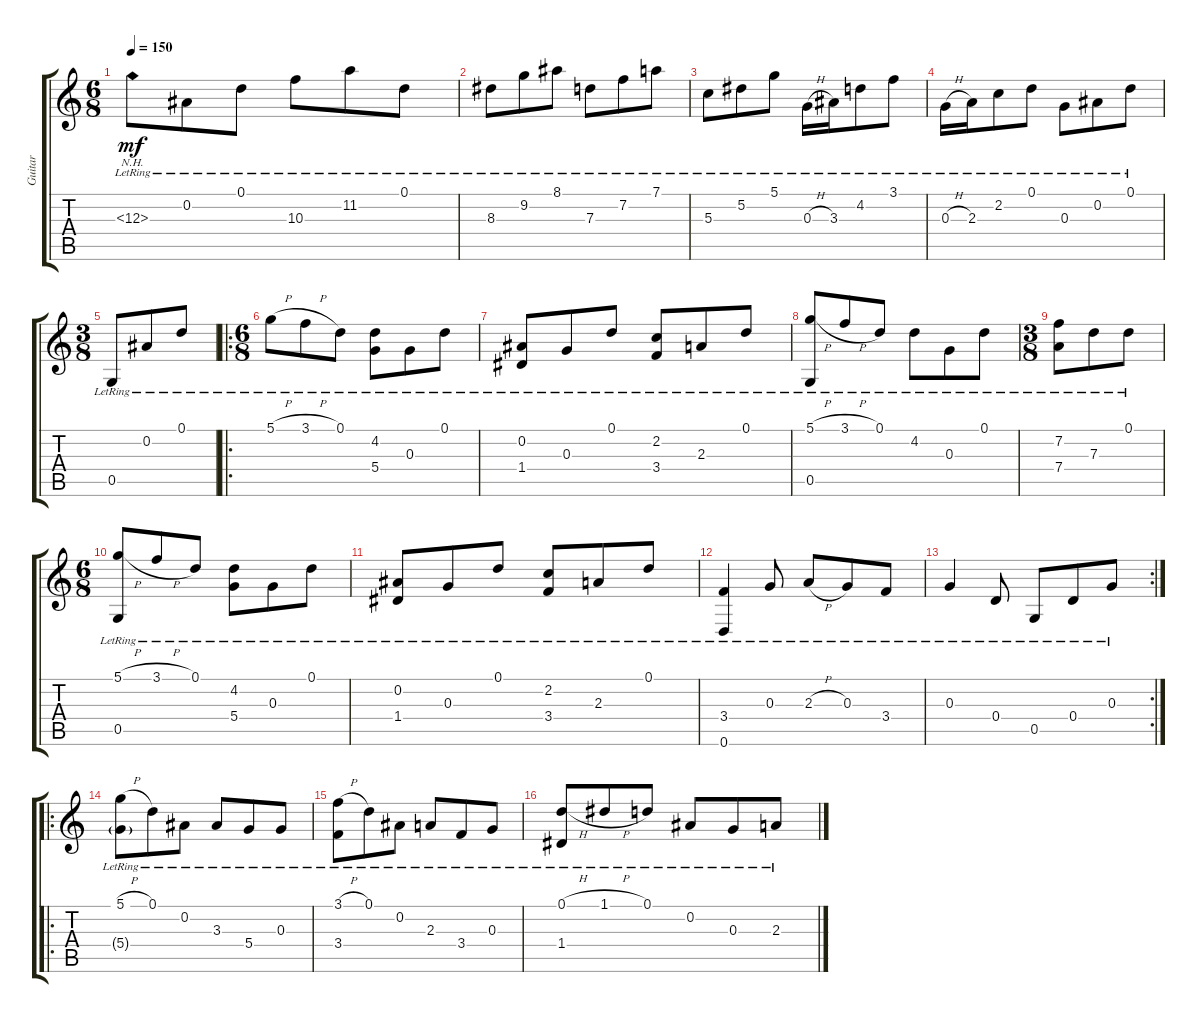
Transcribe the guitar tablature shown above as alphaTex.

\track ("Guitar" "Guitar") {instrument electricguitarclean}
\staff {score tabs}
\tuning (D4 Bb3 G3 D3 G2 D2) {hide}
\ts (6 8)
\tempo 150
\clef g2
\ks c
12.3{nh lr}.8{dy mf} 0.2{lr}.8 0.1{lr}.8 10.3{lr}.8 11.2{lr}.8 0.1{lr}.8 |
8.3{lr}.8 9.2{lr}.8 8.1{lr}.8 7.3{lr}.8 7.2{lr}.8 7.1{lr}.8 |
5.3{lr}.8 5.2{lr}.8 5.1{lr}.8 0.3{h lr}.16 3.3{lr}.16 4.2{lr}.8 3.1{lr}.8 |
0.3{h lr}.16 2.3{lr}.16 2.2{lr}.8 0.1{lr}.8 0.3{lr}.8 0.2{lr}.8 0.1{lr}.8 |
\ts (3 8)
0.5{lr}.8 0.2{lr}.8 0.1{lr}.8 |
\ro
\ts (6 8)
5.1{h lr}.8 3.1{h lr}.8 0.1{lr}.8 (4.2{lr} 5.4{lr}).8 0.3{lr}.8 0.1{lr}.8 |
(0.2{lr} 1.4{lr}).8 0.3{lr}.8 0.1{lr}.8 (2.2{lr} 3.4{lr}).8 2.3{lr}.8 0.1{lr}.8 |
(5.1{h lr} 0.5{lr}).8 3.1{h lr}.8 0.1{lr}.8 4.2{lr}.8 0.3{lr}.8 0.1{lr}.8 |
\ts (3 8)
(7.2{lr} 7.4{lr}).8 7.3{lr}.8 0.1{lr}.8 |
\ts (6 8)
(5.1{h lr} 0.5{lr}).8 3.1{h lr}.8 0.1{lr}.8 (4.2{lr} 5.4{lr}).8 0.3{lr}.8 0.1{lr}.8 |
(0.2{lr} 1.4{lr}).8 0.3{lr}.8 0.1{lr}.8 (2.2{lr} 3.4{lr}).8 2.3{lr}.8 0.1{lr}.8 |
(3.4{lr} 0.6{lr}).4 0.3{lr}.8 2.3{h lr}.8 0.3{lr}.8 3.4{lr}.8 |
\rc 2
0.3{lr}.4 0.4{lr}.8 0.5{lr}.8 0.4{lr}.8 0.3{lr}.8 |
\ro
(5.1{h lr} 5.4{g lr}).8 0.1{lr}.8 0.2{lr}.8 3.3{lr}.8 5.4{lr}.8 0.3{lr}.8 |
(3.1{h lr} 3.4{lr}).8 0.1{lr}.8 0.2{lr}.8 2.3{lr}.8 3.4{lr}.8 0.3{lr}.8 |
(0.1{h lr} 1.4{lr}).8 1.1{h lr}.8 0.1{lr}.8 0.2{lr}.8 0.3{lr}.8 2.3{sl lr}.8
